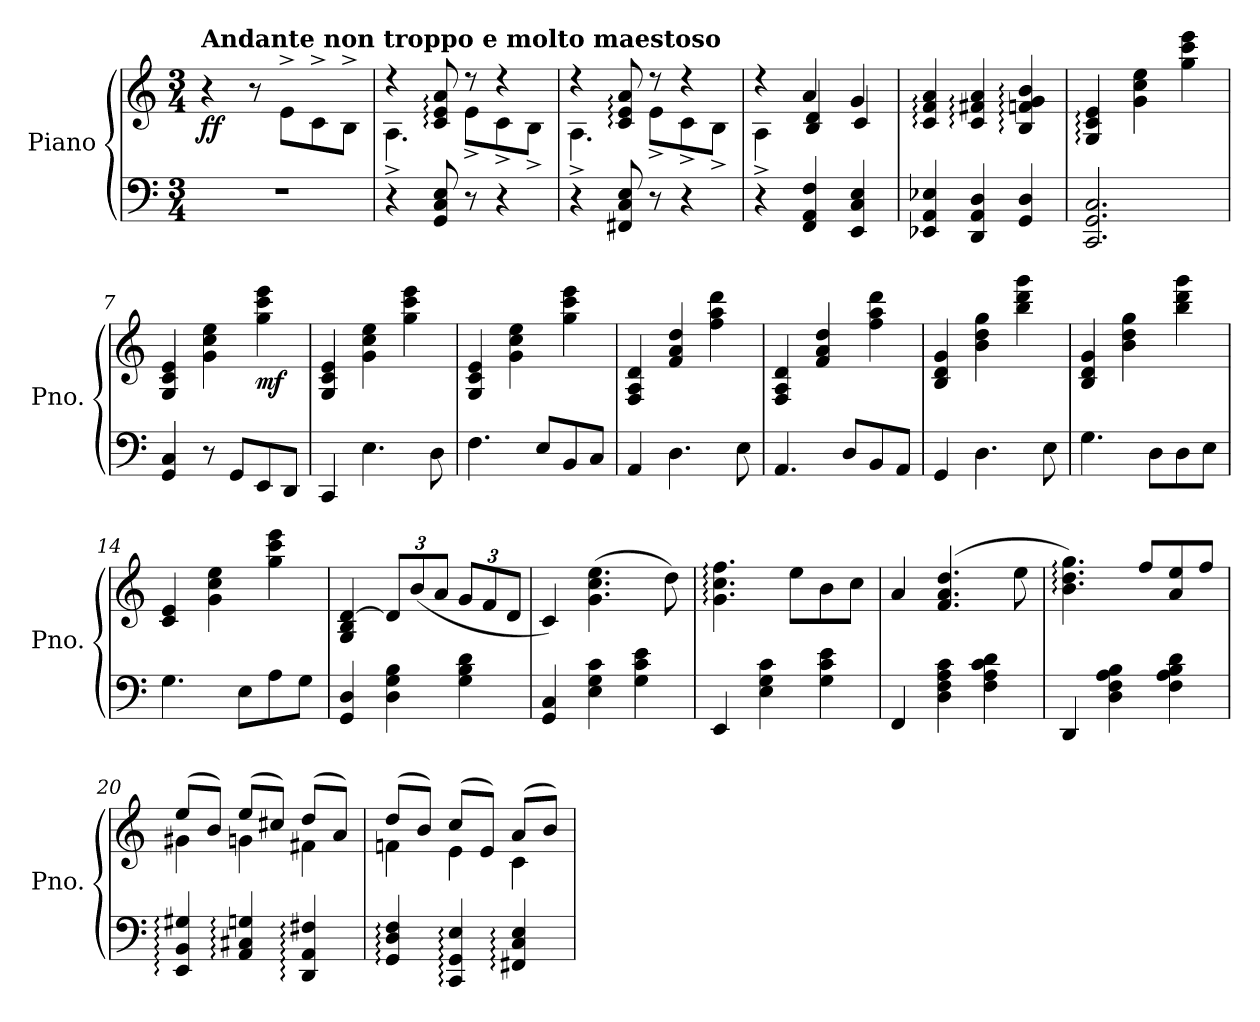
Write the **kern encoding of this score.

**kern	**kern	**dynam
*part1	*part1	*part1
*staff2	*staff1	*staff1/2
*I"Piano	*	*
*I'Pno.	*	*
*clefF4	*clefG2	*
*k[]	*k[]	*
*M3/4	*M3/4	*
=1	=1	=1
!	!LO:TX:a:B:t=Andante non troppo e molto maestoso	!
!	!	!LO:DY:b
2.r	4r	ff
.	8r	.
.	8e^\L	.
.	8c^\	.
.	8B^\J	.
=2	=2	=2
*	*^	*
4r	4r	4.A^\	.
8GG/ 8C/ 8E/	8c/: 8e/: 8a/:	.	.
8r	8r	8e^\L	.
4r	4r	8c^\	.
.	.	8B^\J	.
=3	=3	=3	=3
4r	4r	4.A^\	.
8FF#X/ 8C/ 8E/	8c/: 8e/: 8a/:	.	.
8r	8r	8e^\L	.
4r	4r	8c^\	.
.	.	8B^\J	.
=4	=4	=4	=4
4r	4r	4A^\	.
4FF/ 4AA/ 4F/	4a:/	4B/ 4d/	.
4EE/ 4C/ 4E/	4g:/	4c/	.
*	*v	*v	*
=5	=5	=5
4EE-X/ 4AA/ 4E-X/	4c/: 4f/: 4a/:	.
4DD/ 4AA/ 4D/	4c/: 4f#X/: 4a/:	.
4GG/ 4D/	4B/: 4fn/: 4g/: 4b/:	.
=6	=6	=6
2.CC/ 2.GG/ 2.C/	4G/: 4c/: 4e/:	.
.	4g\ 4cc\ 4ee\	.
.	4gg\ 4ccc\ 4eee\	.
!!LO:LB:g=z
=7	=7	=7
4GG/ 4C/	4G/ 4c/ 4e/	.
8r	4g\ 4cc\ 4ee\	.
8GG/L	.	.
!	!	!LO:DY:b
8EE/	4gg\ 4ccc\ 4eee\	mf
8DD/J	.	.
=8	=8	=8
4CC/	4G/ 4c/ 4e/	.
4.E\	4g\ 4cc\ 4ee\	.
.	4gg\ 4ccc\ 4eee\	.
8D\	.	.
=9	=9	=9
4.F\	4G/ 4c/ 4e/	.
.	4g\ 4cc\ 4ee\	.
8E/L	.	.
8BB/	4gg\ 4ccc\ 4eee\	.
8C/J	.	.
=10	=10	=10
4AA/	4F/ 4A/ 4d/	.
4.D\	4f/ 4a/ 4dd/	.
.	4ff\ 4aa\ 4ddd\	.
8E\	.	.
=11	=11	=11
4.AA/	4F/ 4A/ 4d/	.
.	4f/ 4a/ 4dd/	.
8D/L	.	.
8BB/	4ff\ 4aa\ 4ddd\	.
8AA/J	.	.
=12	=12	=12
4GG/	4B/ 4d/ 4g/	.
4.D\	4b\ 4dd\ 4gg\	.
.	4bb\ 4ddd\ 4ggg\	.
8E\	.	.
=13	=13	=13
4.G\	4B/ 4d/ 4g/	.
.	4b\ 4dd\ 4gg\	.
8D\L	.	.
8D\	4bb\ 4ddd\ 4ggg\	.
8E\J	.	.
=14	=14	=14
4.G\	4c/ 4e/	.
.	4g\ 4cc\ 4ee\	.
8E\L	.	.
8A\	4gg\ 4ccc\ 4eee\	.
8G\J	.	.
!!LO:LB:g=z
=15	=15	=15
4GG/ 4D/	4G/ 4B/ [4d/	.
*	*Xbrackettup	*
4D\ 4G\ 4B\	12d/L]	.
.	(12b/	.
.	12a/J	.
4G\ 4B\ 4d\	12g/L	.
.	12f/	.
.	12d/J	.
=16	=16	=16
4GG/ 4C/	4c/)	.
4E\ 4G\ 4c\	(4.g\ 4.cc\ 4.ee\	.
4G\ 4c\ 4e\	.	.
.	8dd\)	.
=17	=17	=17
4EE/	4.g\: 4.cc\: 4.ff\:	.
4E\ 4G\ 4c\	.	.
.	8ee\L	.
4G\ 4c\ 4e\	8b\	.
.	8cc\J	.
=18	=18	=18
4FF/	4a/	.
4D\ 4F\ 4A\ 4c\	(4.f/ 4.a/ 4.dd/	.
4F\ 4A\ 4c\ 4d\	.	.
.	8ee\	.
=19	=19	=19
4DD/	4.b\: 4.dd\: 4.gg\:)	.
4D\ 4F\ 4A\ 4B\	.	.
.	8ff/L	.
4F\ 4A\ 4B\ 4d\	8a/ 8ee/	.
.	8ff/J	.
=20	=20	=20
*	*^	*
4EE/: 4BB/: 4G#X/:	(8ee/L	4g#X\	.
.	8b/J)	.	.
4AA/: 4C#X/: 4Gn/:	(8ee/L	4gn\	.
.	8cc#X/J)	.	.
4DD/: 4AA/: 4F#X/:	(8dd/L	4f#X\	.
.	8a/J)	.	.
!!LO:LB:g=z	!!
=21	=21	=21	=21
4GG/: 4D/: 4F/:	(8dd/L	4fn\	.
.	8b/J)	.	.
4CC/: 4GG/: 4E/:	(8cc/L	4e\	.
.	8e/J)	.	.
4FF#X/: 4C/: 4E/:	(8a/L	4c\	.
.	8b/J)	.	.
*	*v	*v	*
=	=	=
*-	*-	*-
